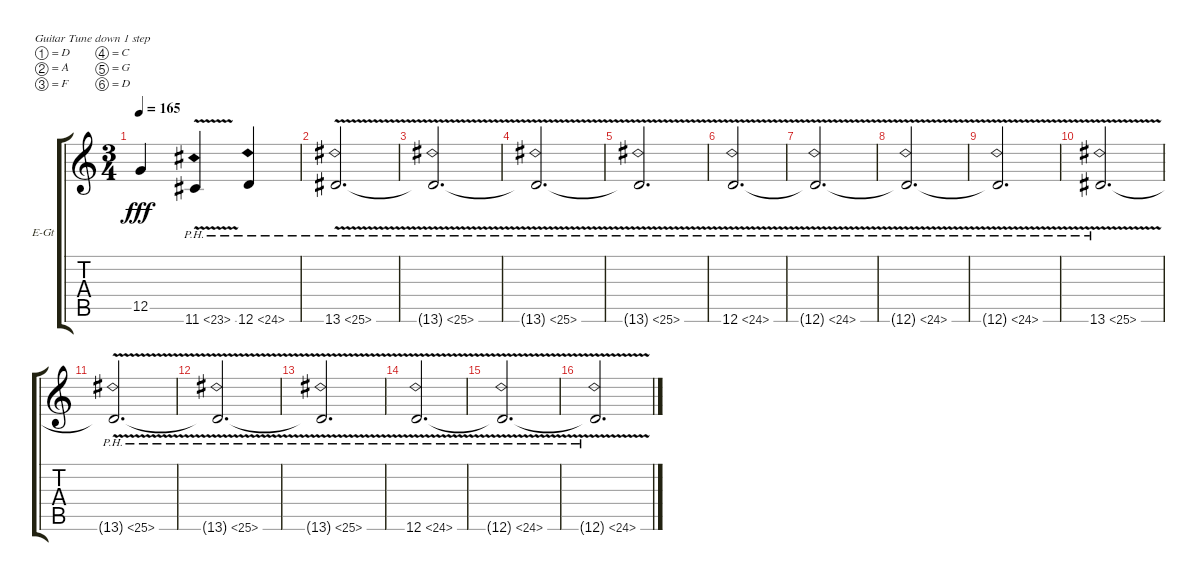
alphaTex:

\bracketExtendMode groupsimilarinstruments
\firstSystemTrackNameOrientation horizontal
\otherSystemsTrackNameOrientation horizontal
\track ("Electric Guitar" "E-Gt") {instrument distortionguitar}
\staff {score tabs}
\tuning (D4 A3 F3 C3 G2 D2)
\ts (3 4)
\tempo 165
\clef g2
\scale
0.333333
\ks c
12.5.4{dy fff} 11.6{ph 12 v}.4 12.6{ph 12}.4 |
13.6{ph 12 v}.2{d} |
13.6{ph 12 v t}.2{d} |
13.6{ph 12 v t}.2{d} |
13.6{ph 12 v t}.2{d} |
12.6{ph 12 v}.2{d} |
12.6{ph 12 v t}.2{d} |
12.6{ph 12 v t}.2{d} |
12.6{ph 12 v t}.2{d} |
13.6{ph 12 v}.2{d} |
13.6{ph 12 v t}.2{d} |
13.6{ph 12 v t}.2{d} |
13.6{ph 12 v t}.2{d} |
12.6{ph 12 v}.2{d} |
12.6{ph 12 v t}.2{d} |
12.6{ph 12 v t}.2{d}
